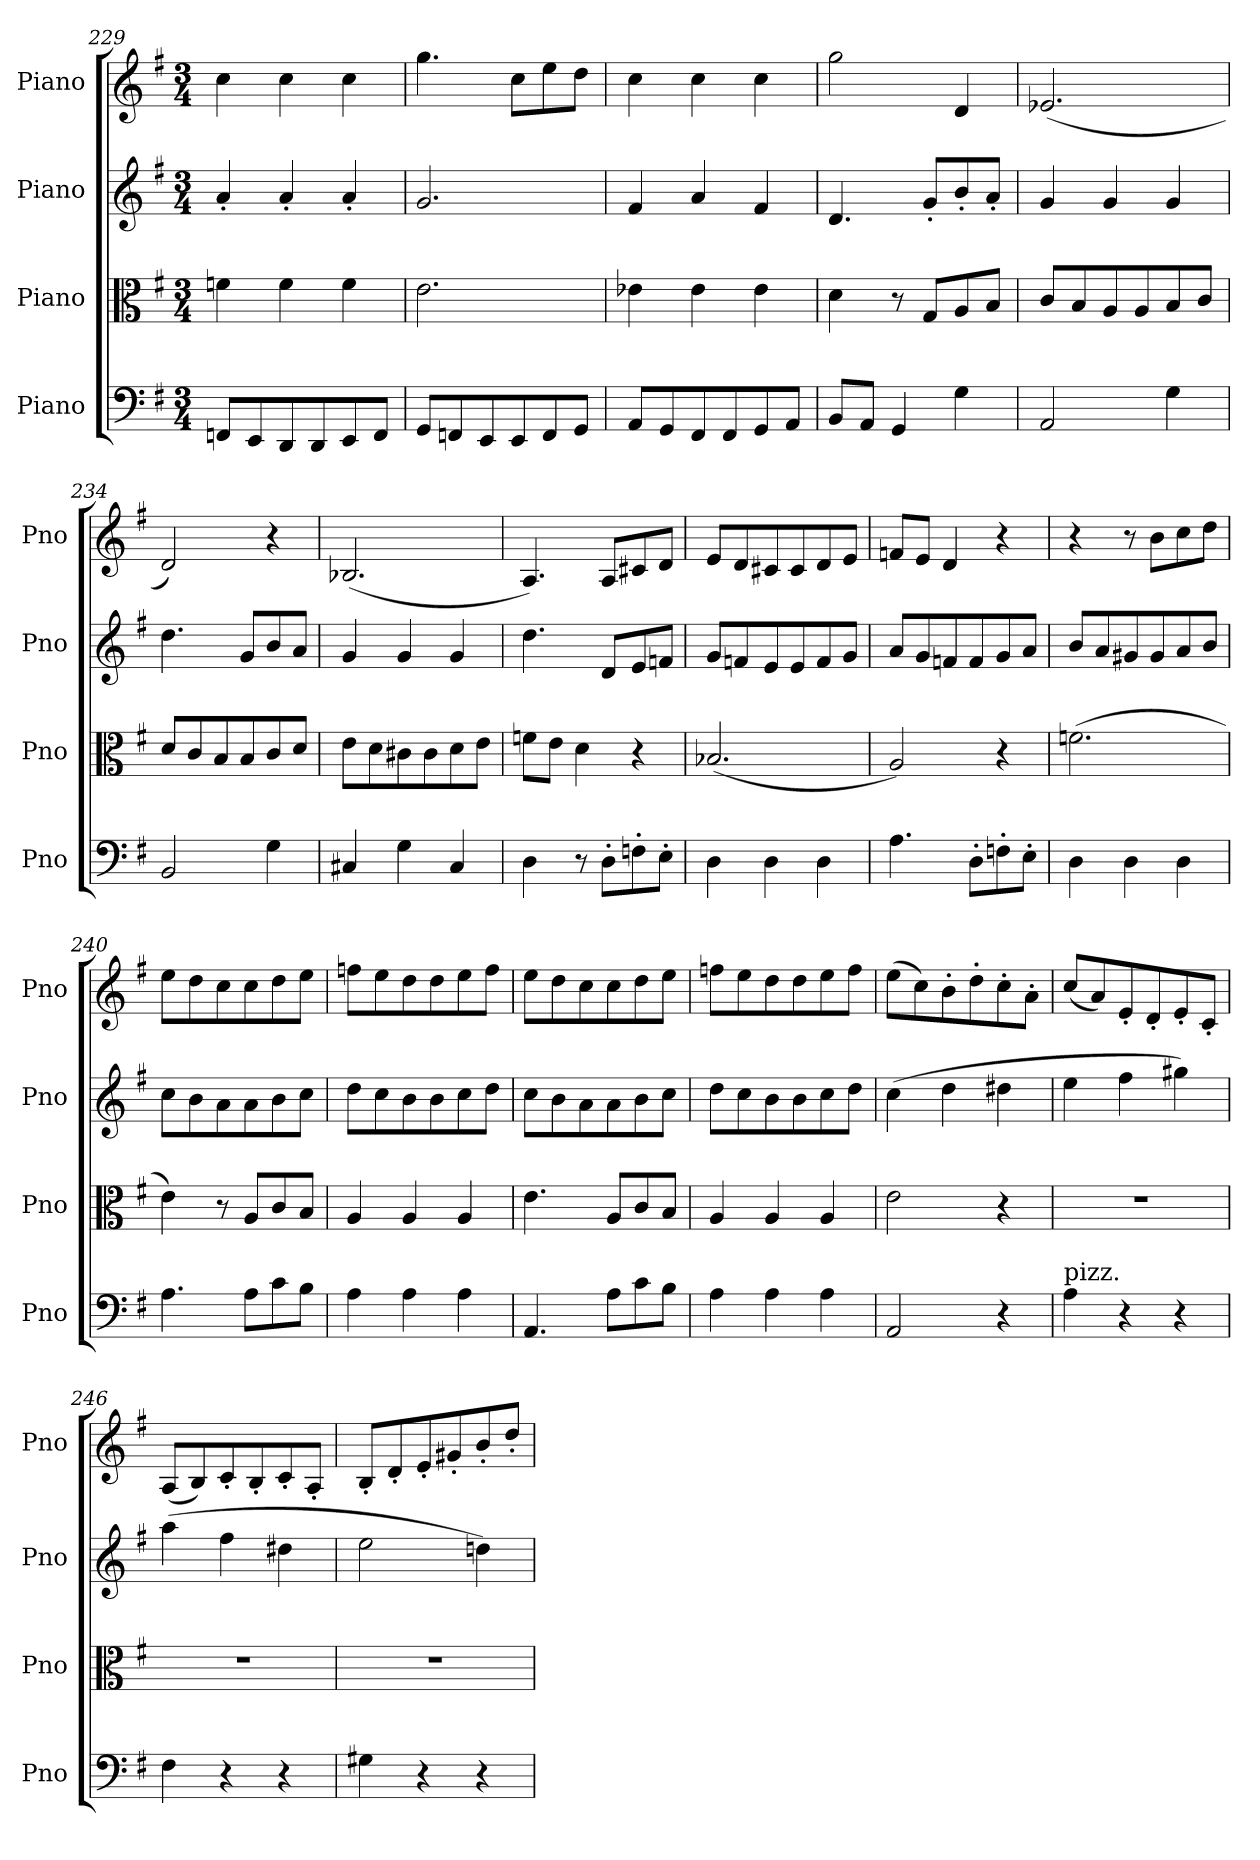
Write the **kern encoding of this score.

**kern	**kern	**kern	**kern
*part4	*part3	*part2	*part1
*staff4	*staff3	*staff2	*staff1
*I"Piano	*I"Piano	*I"Piano	*I"Piano
*I'Pno	*I'Pno	*I'Pno	*I'Pno
*clefF4	*clefC3	*clefG2	*clefG2
*k[f#]	*k[f#]	*k[f#]	*k[f#]
*M3/4	*M3/4	*M3/4	*M3/4
=229	=229	=229	=229
8FFn/L	4fn\	4a'/	4cc\
8EE/	.	.	.
8DD/	4f\	4a'/	4cc\
8DD/	.	.	.
8EE/	4f\	4a'/	4cc\
8FF/J	.	.	.
=230	=230	=230	=230
8GG/L	2.e\	2.g/	4.gg\
8FFn/	.	.	.
8EE/	.	.	.
8EE/	.	.	8cc\L
8FF/	.	.	8ee\
8GG/J	.	.	8dd\J
=231	=231	=231	=231
8AA/L	4e-X\	4f#/	4cc\
8GG/	.	.	.
8FF#/	4e-\	4a/	4cc\
8FF#/	.	.	.
8GG/	4e-\	4f#/	4cc\
8AA/J	.	.	.
=232	=232	=232	=232
8BB/L	4d\	4.d/	2gg\
8AA/J	.	.	.
4GG/	8r	.	.
.	8G/L	8g'/L	.
4G\	8A/	8b'/	4d/
.	8B/J	8a'/J	.
=233	=233	=233	=233
2AA/	8c/L	4g/	(2.e-X/
.	8B/	.	.
.	8A/	4g/	.
.	8A/	.	.
4G\	8B/	4g/	.
.	8c/J	.	.
=234	=234	=234	=234
2BB/	8d/L	4.dd\	2d/)
.	8c/	.	.
.	8B/	.	.
.	8B/	8g/L	.
4G\	8c/	8b/	4r
.	8d/J	8a/J	.
=235	=235	=235	=235
4C#X/	8e\L	4g/	(2.B-X/
.	8d\	.	.
4G\	8c#X\	4g/	.
.	8c#\	.	.
4C#/	8d\	4g/	.
.	8e\J	.	.
=236	=236	=236	=236
4D\	8fn\L	4.dd\	4.A/)
.	8e\J	.	.
8r	4d\	.	.
8D'\L	.	8d/L	8A/L
8Fn'\	4r	8e/	8c#X/
8E'\J	.	8fn/J	8d/J
=237	=237	=237	=237
4D\	(2.B-X/	8g/L	8e/L
.	.	8fn/	8d/
4D\	.	8e/	8c#X/
.	.	8e/	8c#/
4D\	.	8f/	8d/
.	.	8g/J	8e/J
=238	=238	=238	=238
4.A\	2A/)	8a/L	8fn/L
.	.	8g/	8e/J
.	.	8fn/	4d/
8D'\L	.	8f/	.
8Fn'\	4r	8g/	4r
8E'\J	.	8a/J	.
=239	=239	=239	=239
4D\	(2.fn\	8b/L	4r
.	.	8a/	.
4D\	.	8g#X/	8r
.	.	8g#/	8b\L
4D\	.	8a/	8cc\
.	.	8b/J	8dd\J
=240	=240	=240	=240
4.A\	4e\)	8cc\L	8ee\L
.	.	8b\	8dd\
.	8r	8a\	8cc\
8A\L	8A/L	8a\	8cc\
8c\	8c/	8b\	8dd\
8B\J	8B/J	8cc\J	8ee\J
=241	=241	=241	=241
4A\	4A/	8dd\L	8ffn\L
.	.	8cc\	8ee\
4A\	4A/	8b\	8dd\
.	.	8b\	8dd\
4A\	4A/	8cc\	8ee\
.	.	8dd\J	8ff\J
=242	=242	=242	=242
4.AA/	4.e\	8cc\L	8ee\L
.	.	8b\	8dd\
.	.	8a\	8cc\
8A\L	8A/L	8a\	8cc\
8c\	8c/	8b\	8dd\
8B\J	8B/J	8cc\J	8ee\J
=243	=243	=243	=243
4A\	4A/	8dd\L	8ffn\L
.	.	8cc\	8ee\
4A\	4A/	8b\	8dd\
.	.	8b\	8dd\
4A\	4A/	8cc\	8ee\
.	.	8dd\J	8ff\J
=244	=244	=244	=244
2AA/	2e\	(4cc\	(8ee\L
.	.	.	8cc\)
.	.	4dd\	8b'\
.	.	.	8dd'\
4r	4r	4dd#X\	8cc'\
.	.	.	8a'\J
=245	=245	=245	=245
!LO:TX:a:t=pizz.	!	!	!
4A\	2.r	4ee\	(8cc/L
.	.	.	8a/)
4r	.	4ff#\	8e'/
.	.	.	8d'/
4r	.	4gg#X\)	8e'/
.	.	.	8c'/J
=246	=246	=246	=246
4F#\	2.r	(4aa\	(8A/L
.	.	.	8B/)
4r	.	4ff#\	8c'/
.	.	.	8B'/
4r	.	4dd#X\	8c'/
.	.	.	8A'/J
=247	=247	=247	=247
4G#X\	2.r	2ee\	8B'/L
.	.	.	8d'/
4r	.	.	8e'/
.	.	.	8g#X'/
4r	.	4ddn\)	8b'/
.	.	.	8dd'/J
=	=	=	=
*-	*-	*-	*-
